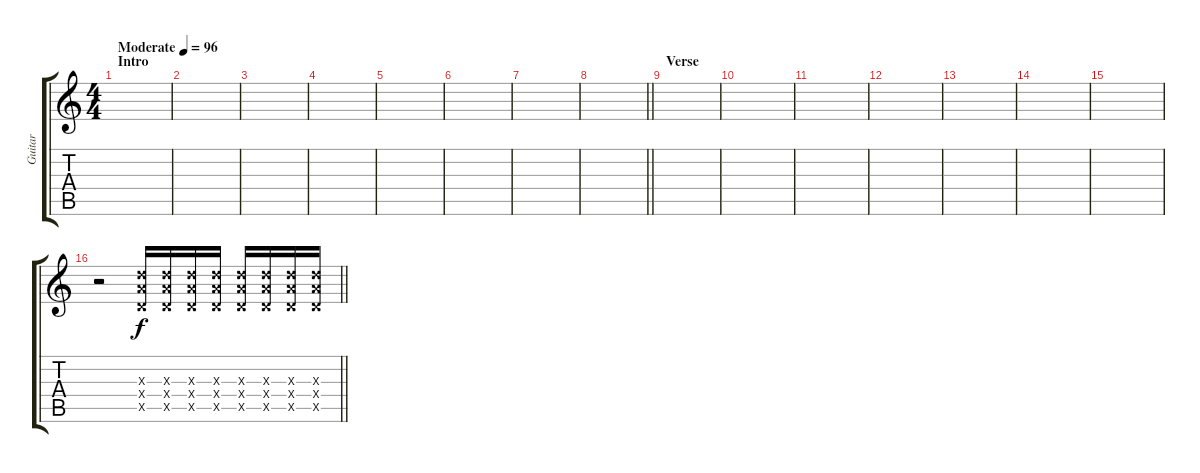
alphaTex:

\track ("Guitar" "Guitar") {instrument distortionguitar}
\staff {score tabs}
\tuning (E4 B3 G3 D3 A2 E2) {hide}
\ts (4 4)
\section ("" "Intro")
\tempo (96 "Moderate")
\clef g2
\ks c
|
|
|
|
|
|
|
\barLineRight lightlight
|
\section ("" "Verse")
|
|
|
|
|
|
|
\barLineRight lightlight
r.2 (7.3{x} 7.4{x} 5.5{x}).16 (7.3{x} 7.4{x} 5.5{x}).16 (7.3{x} 7.4{x} 5.5{x}).16 (7.3{x} 7.4{x} 5.5{x}).16 (7.3{x} 7.4{x} 5.5{x}).16 (7.3{x} 7.4{x} 5.5{x}).16 (7.3{x} 7.4{x} 5.5{x}).16 (7.3{x} 7.4{x} 5.5{x}).16
